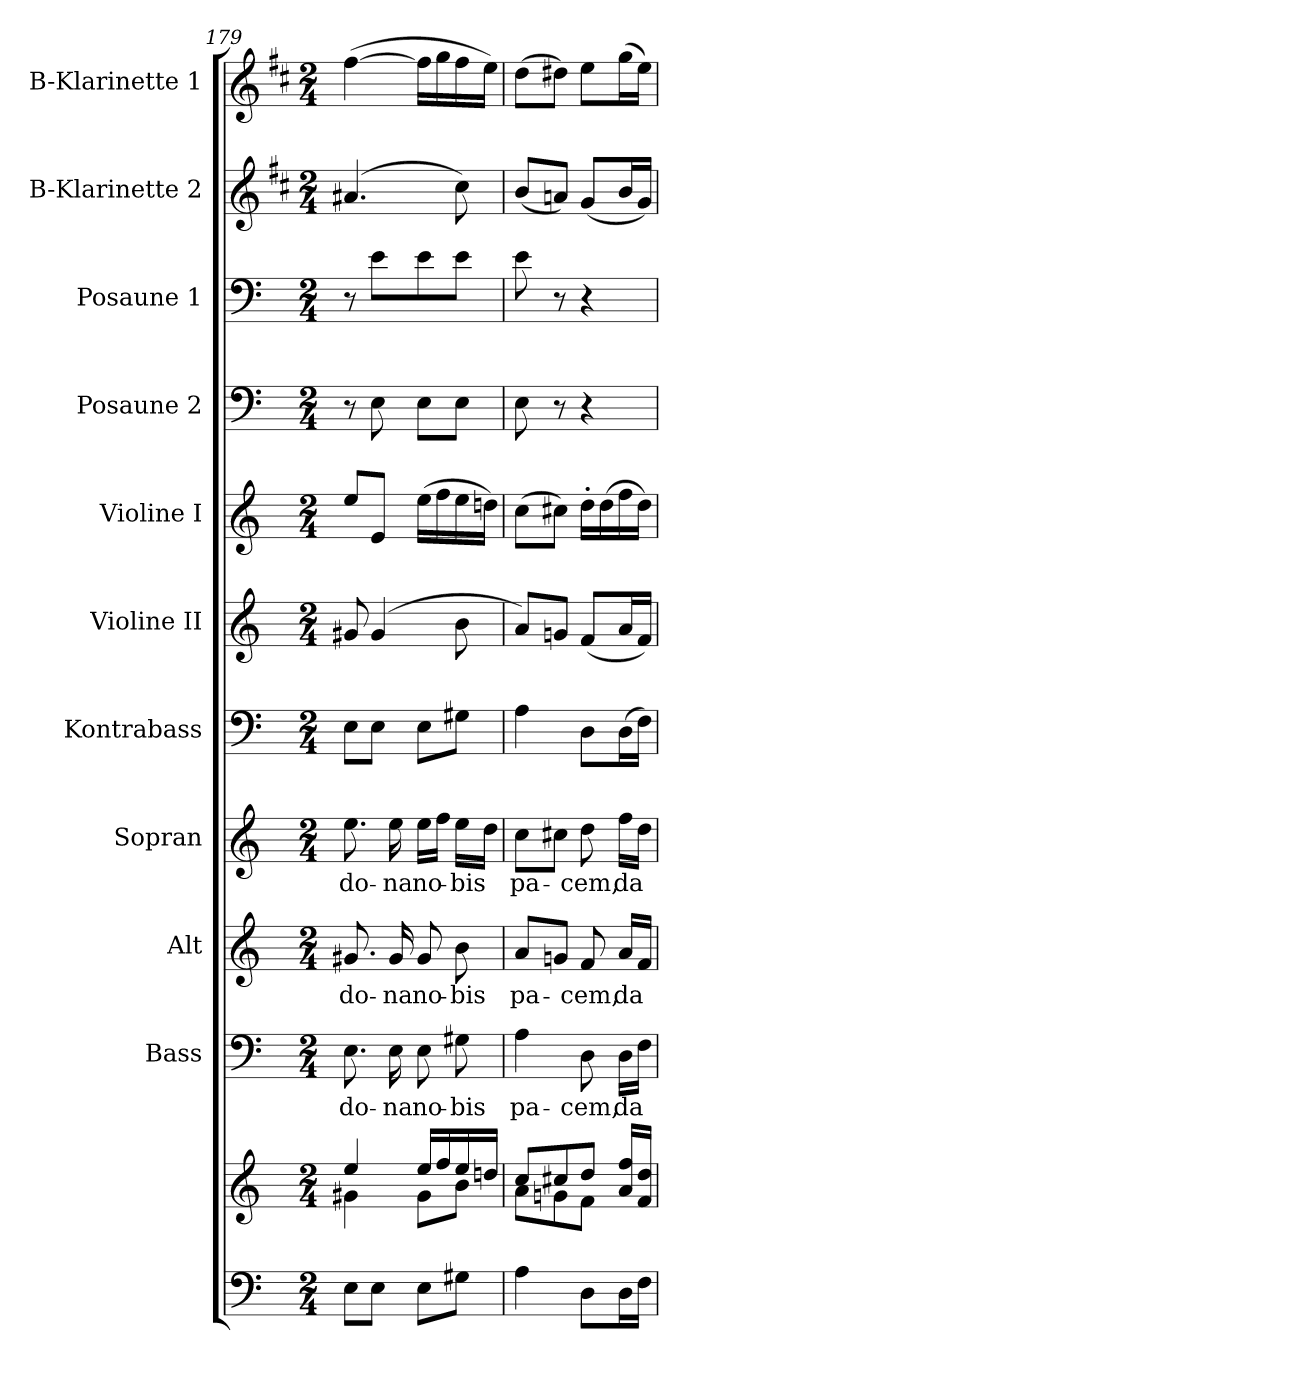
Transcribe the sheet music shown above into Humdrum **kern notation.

**kern	**kern	**kern	**text	**kern	**text	**kern	**text	**kern	**kern	**kern	**kern	**kern	**kern	**kern
*part11	*part11	*part10	*part10	*part9	*part9	*part8	*part8	*part7	*part6	*part5	*part4	*part3	*part2	*part1
*staff12	*staff11	*staff10	*staff10	*staff9	*staff9	*staff8	*staff8	*staff7	*staff6	*staff5	*staff4	*staff3	*staff2	*staff1
*	*	*I"Bass	*	*I"Alt	*	*I"Sopran	*	*I"Kontrabass	*I"Violine II	*I"Violine I	*I"Posaune 2	*I"Posaune 1	*I"B-Klarinette 2	*I"B-Klarinette 1
*	*	*I'B.	*	*I'A.	*	*I'S.	*	*I'Kb.	*I'Vl. II	*I'Vl. I	*I'Pos. 2	*I'Pos. 1	*I'B Kl. 2	*I'B Kl. 1
*clefF4	*clefG2	*clefF4	*	*clefG2	*	*clefG2	*	*clefF4	*clefG2	*clefG2	*clefF4	*clefF4	*clefG2	*clefG2
*	*	*	*	*	*	*	*	*ITrd7c12	*	*	*	*	*ITrd1c2	*ITrd1c2
*k[]	*k[]	*k[]	*	*k[]	*	*k[]	*	*k[]	*k[]	*k[]	*k[]	*k[]	*k[]	*k[]
*C:	*C:	*C:	*	*C:	*	*C:	*	*C:	*C:	*C:	*C:	*C:	*C:	*C:
*M2/4	*M2/4	*M2/4	*	*M2/4	*	*M2/4	*	*M2/4	*M2/4	*M2/4	*M2/4	*M2/4	*M2/4	*M2/4
=179	=179	=179	=179	=179	=179	=179	=179	=179	=179	=179	=179	=179	=179	=179
*	*^	*	*	*	*	*	*	*	*	*	*	*	*	*
!	!	!	!	!LO:LY:b	!	!LO:LY:b	!	!LO:LY:b	!	!	!	!	!	!	!
8E\L	4ee/	4g#X\	8.E\	do-	8.g#X/	do-	8.ee\	do-	8EE\L	8g#X/	8ee/L	8r	8r	(4.g#X/	(>[4ee\
8E\J	.	.	.	.	.	.	.	.	8EE\J	(4g#/	8e/J	8E\	8e\L	.	.
!	!	!	!	!LO:LY:b	!	!LO:LY:b	!	!LO:LY:b	!	!	!	!	!	!	!
.	.	.	16E\	-na	16g#/	-na	16ee\	-na	.	.	.	.	.	.	.
!	!	!	!	!LO:LY:b	!	!LO:LY:b	!	!LO:LY:b	!	!	!	!	!	!	!
8E\L	16ee/LL	8g#\L	8E\	no-	8g#/	no-	16ee\LL	no-	8EE\L	.	(>16ee\LL	8E\L	8e\	.	16ee\LL]
.	16ff/	.	.	.	.	.	16ff\JJ	.	.	.	16ff\	.	.	.	16ff\
!	!	!	!	!LO:LY:b	!	!LO:LY:b	!	!LO:LY:b	!	!	!	!	!	!	!
8G#X\J	16ee/	8b\J	8G#X\	-bis	8b\	-bis	16ee\LL	-bis	8GG#X\J	8b\	16ee\	8E\J	8e\J	8b\)	16ee\
.	16ddn/JJ	.	.	.	.	.	16dd\JJ	.	.	.	16ddn\JJ)	.	.	.	16dd\JJ)
=180	=180	=180	=180	=180	=180	=180	=180	=180	=180	=180	=180	=180	=180	=180	=180
!	!	!	!	!LO:LY:b	!	!LO:LY:b	!	!LO:LY:b	!	!	!	!	!	!	!
4A\	8cc/L	8a\L	4A\	pa-	8a/L	pa-	8cc\L	pa-	4AA\	8a/L)	(>8cc\L	8E\	8e\	(<8a/L	(>8cc\L
.	8cc#X/	8gn\	.	.	8gn/J	.	8cc#X\J	.	.	8gn/J	8cc#X\J)	8r	8r	8gn/J)	8cc#X\J)
!	!	!	!	!LO:LY:b	!	!LO:LY:b	!	!LO:LY:b	!	!	!	!	!	!	!
8D\L	8dd/J	8f\J	8D\	-cem,	8f/	-cem,	8dd\	-cem,	8DD\L	(<8f/L	16dd'>\LL	4r	4r	(<8f/L	8dd\L
.	.	.	.	.	.	.	.	.	.	.	(>16dd\	.	.	.	.
!	!	!	!	!LO:LY:b	!	!LO:LY:b	!	!LO:LY:b	!	!	!	!	!	!	!
16D\L	16a/ 16ff/LL	8ryy	16D\LL	da	16a/LL	da	16ff\LL	da	(>16DD\L	16a/L	16ff\	.	.	16a/L	(>16ff\L
16F\JJ	16f/ 16dd/JJ	.	16F\JJ	.	16f/JJ	.	16dd\JJ	.	16FF\JJ)	16f/JJ)	16dd\JJ)	.	.	16f/JJ)	16dd\JJ)
*	*v	*v	*	*	*	*	*	*	*	*	*	*	*	*	*
=	=	=	=	=	=	=	=	=	=	=	=	=	=	=
*-	*-	*-	*-	*-	*-	*-	*-	*-	*-	*-	*-	*-	*-	*-
